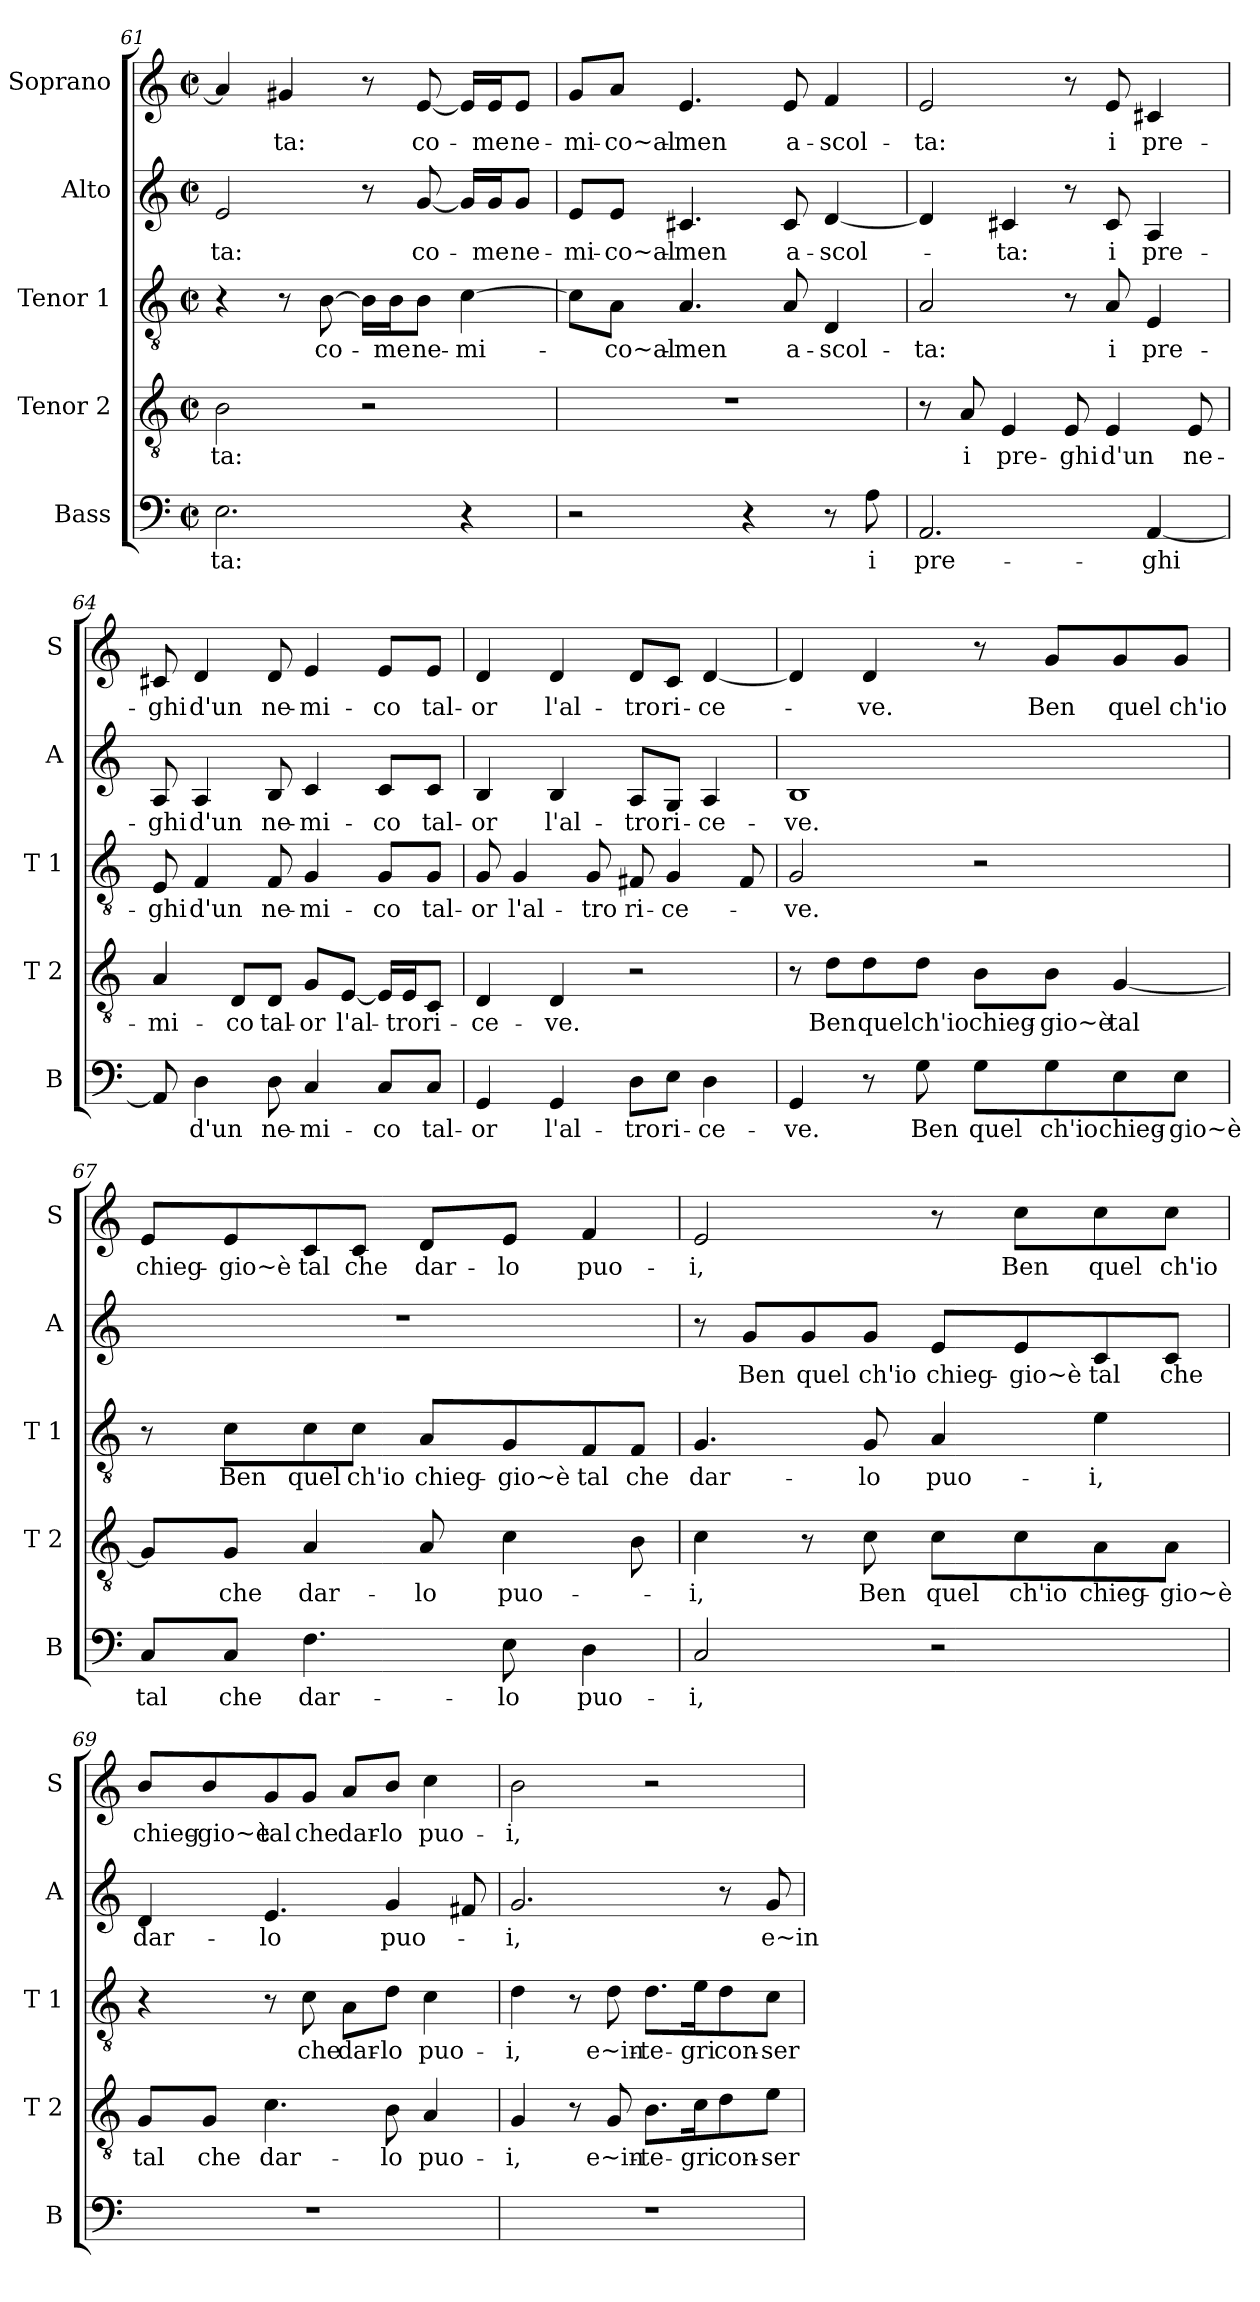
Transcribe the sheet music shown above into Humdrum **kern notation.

**kern	**text	**kern	**text	**kern	**text	**kern	**text	**kern	**text
*part5	*part5	*part4	*part4	*part3	*part3	*part2	*part2	*part1	*part1
*staff5	*staff5	*staff4	*staff4	*staff3	*staff3	*staff2	*staff2	*staff1	*staff1
*I"Bass	*	*I"Tenor 2	*	*I"Tenor 1	*	*I"Alto	*	*I"Soprano	*
*I'B	*	*I'T 2	*	*I'T 1	*	*I'A	*	*I'S	*
*clefF4	*	*clefGv2	*	*clefGv2	*	*clefG2	*	*clefG2	*
*k[]	*	*k[]	*	*k[]	*	*k[]	*	*k[]	*
*C:	*	*C:	*	*C:	*	*C:	*	*C:	*
*M2/2	*	*M2/2	*	*M2/2	*	*M2/2	*	*M2/2	*
*met(c|)	*	*met(c|)	*	*met(c|)	*	*met(c|)	*	*met(c|)	*
=61	=61	=61	=61	=61	=61	=61	=61	=61	=61
2.E\	-ta:	2B\	-ta:	4r	.	2e/	-ta:	4a/]	.
.	.	.	.	8r	.	.	.	4g#X/	-ta:
.	.	.	.	[8B\	co-	.	.	.	.
.	.	2r	.	16B\LL]	.	8r	.	8r	.
.	.	.	.	16B\J	-me	.	.	.	.
.	.	.	.	8B\J	ne-	[8g/	co-	[8e/	co-
4r	.	.	.	[4c\	-mi-	16g/LL]	.	16e/LL]	.
.	.	.	.	.	.	16g/J	-me	16e/J	-me
.	.	.	.	.	.	8g/J	ne-	8e/J	ne-
=62	=62	=62	=62	=62	=62	=62	=62	=62	=62
2r	.	1r	.	8c\L]	.	8e/L	-mi-	8g/L	-mi-
.	.	.	.	8A\J	-co~al-	8e/J	-co~al-	8a/J	-co~al-
.	.	.	.	4.A/	-men	4.c#X/	-men	4.e/	-men
4r	.	.	.	.	.	.	.	.	.
.	.	.	.	8A/	a-	8c#/	a-	8e/	a-
8r	.	.	.	4D/	-scol-	[4d/	-scol-	4f/	-scol-
8A\	i	.	.	.	.	.	.	.	.
!!LO:LB:g=z
=63	=63	=63	=63	=63	=63	=63	=63	=63	=63
2.AA/	pre-	8r	.	2A/	-ta:	4d/]	.	2e/	-ta:
.	.	8A/	i	.	.	.	.	.	.
.	.	4E/	pre-	.	.	4c#X/	-ta:	.	.
.	.	8E/	-ghi	8r	.	8r	.	8r	.
.	.	4E/	d'un	8A/	i	8c#/	i	8e/	i
[4AA/	-ghi	.	.	4E/	pre-	4A/	pre-	4c#X/	pre-
.	.	8E/	ne-	.	.	.	.	.	.
=64	=64	=64	=64	=64	=64	=64	=64	=64	=64
8AA/]	.	4A/	-mi-	8E/	-ghi	8A/	-ghi	8c#X/	-ghi
4D\	d'un	.	.	4F/	d'un	4A/	d'un	4d/	d'un
.	.	8D/L	-co	.	.	.	.	.	.
8D\	ne-	8D/J	tal-	8F/	ne-	8B/	ne-	8d/	ne-
4C/	-mi-	8G/L	-or	4G/	-mi-	4c/	-mi-	4e/	-mi-
.	.	[8E/J	l'al-	.	.	.	.	.	.
8C/L	-co	16E/LL]	.	8G/L	-co	8c/L	-co	8e/L	-co
.	.	16E/J	-tro	.	.	.	.	.	.
8C/J	tal-	8C/J	ri-	8G/J	tal-	8c/J	tal-	8e/J	tal-
=65	=65	=65	=65	=65	=65	=65	=65	=65	=65
4GG/	-or	4D/	-ce-	8G/	-or	4B/	-or	4d/	-or
.	.	.	.	4G/	l'al-	.	.	.	.
4GG/	l'al-	4D/	-ve.	.	.	4B/	l'al-	4d/	l'al-
.	.	.	.	8G/	-tro	.	.	.	.
8D\L	-tro	2r	.	8F#X/	ri-	8A/L	-tro	8d/L	-tro
8E\J	ri-	.	.	4G/	-ce-	8G/J	ri-	8c/J	ri-
4D\	-ce-	.	.	.	.	4A/	-ce-	[4d/	-ce-
.	.	.	.	8F#/	.	.	.	.	.
!!LO:PB:g=z
=66	=66	=66	=66	=66	=66	=66	=66	=66	=66
4GG/	-ve.	8r	.	2G/	-ve.	1B	-ve.	4d/]	.
.	.	8d\L	Ben	.	.	.	.	.	.
8r	.	8d\	quel	.	.	.	.	4d/	-ve.
8G\	Ben	8d\J	ch'io	.	.	.	.	.	.
8G\L	quel	8B\L	chieg-	2r	.	.	.	8r	.
8G\	ch'io	8B\J	-gio~è	.	.	.	.	8g/L	Ben
8E\	chieg-	[4G/	tal	.	.	.	.	8g/	quel
8E\J	-gio~è	.	.	.	.	.	.	8g/J	ch'io
=67	=67	=67	=67	=67	=67	=67	=67	=67	=67
8C/L	tal	8G/L]	.	8r	.	1r	.	8e/L	chieg-
8C/J	che	8G/J	che	8c\L	Ben	.	.	8e/	-gio~è
4.F\	dar-	4A/	dar-	8c\	quel	.	.	8c/	tal
.	.	.	.	8c\J	ch'io	.	.	8c/J	che
.	.	8A/	-lo	8A/L	chieg-	.	.	8d/L	dar-
8E\	-lo	4c\	puo-	8G/	-gio~è	.	.	8e/J	-lo
4D\	puo-	.	.	8F/	tal	.	.	4f/	puo-
.	.	8B\	.	8F/J	che	.	.	.	.
!!LO:LB:g=z
=68	=68	=68	=68	=68	=68	=68	=68	=68	=68
2C/	-i,	4c\	-i,	4.G/	dar-	8r	.	2e/	-i,
.	.	.	.	.	.	8g/L	Ben	.	.
.	.	8r	.	.	.	8g/	quel	.	.
.	.	8c\	Ben	8G/	-lo	8g/J	ch'io	.	.
2r	.	8c\L	quel	4A/	puo-	8e/L	chieg-	8r	.
.	.	8c\	ch'io	.	.	8e/	-gio~è	8cc\L	Ben
.	.	8A\	chieg-	4e\	-i,	8c/	tal	8cc\	quel
.	.	8A\J	-gio~è	.	.	8c/J	che	8cc\J	ch'io
=69	=69	=69	=69	=69	=69	=69	=69	=69	=69
1r	.	8G/L	tal	4r	.	4d/	dar-	8b/L	chieg-
.	.	8G/J	che	.	.	.	.	8b/	-gio~è
.	.	4.c\	dar-	8r	.	4.e/	-lo	8g/	tal
.	.	.	.	8c\	che	.	.	8g/J	che
.	.	.	.	8A\L	dar-	.	.	8a/L	dar-
.	.	8B\	-lo	8d\J	-lo	4g/	puo-	8b/J	-lo
.	.	4A/	puo-	4c\	puo-	.	.	4cc\	puo-
.	.	.	.	.	.	8f#X/	.	.	.
=70	=70	=70	=70	=70	=70	=70	=70	=70	=70
1r	.	4G/	-i,	4d\	-i,	2.g/	-i,	2b\	-i,
.	.	8r	.	8r	.	.	.	.	.
.	.	8G/	e~in-	8d\	e~in-	.	.	.	.
.	.	8.B\L	-te-	8.d\L	-te-	.	.	2r	.
.	.	16c\k	-gri	16e\k	-gri	.	.	.	.
.	.	8d\	con-	8d\	con-	8r	.	.	.
.	.	8e\J	-ser-	8c\J	-ser-	8g/	e~in-	.	.
=	=	=	=	=	=	=	=	=	=
*-	*-	*-	*-	*-	*-	*-	*-	*-	*-
